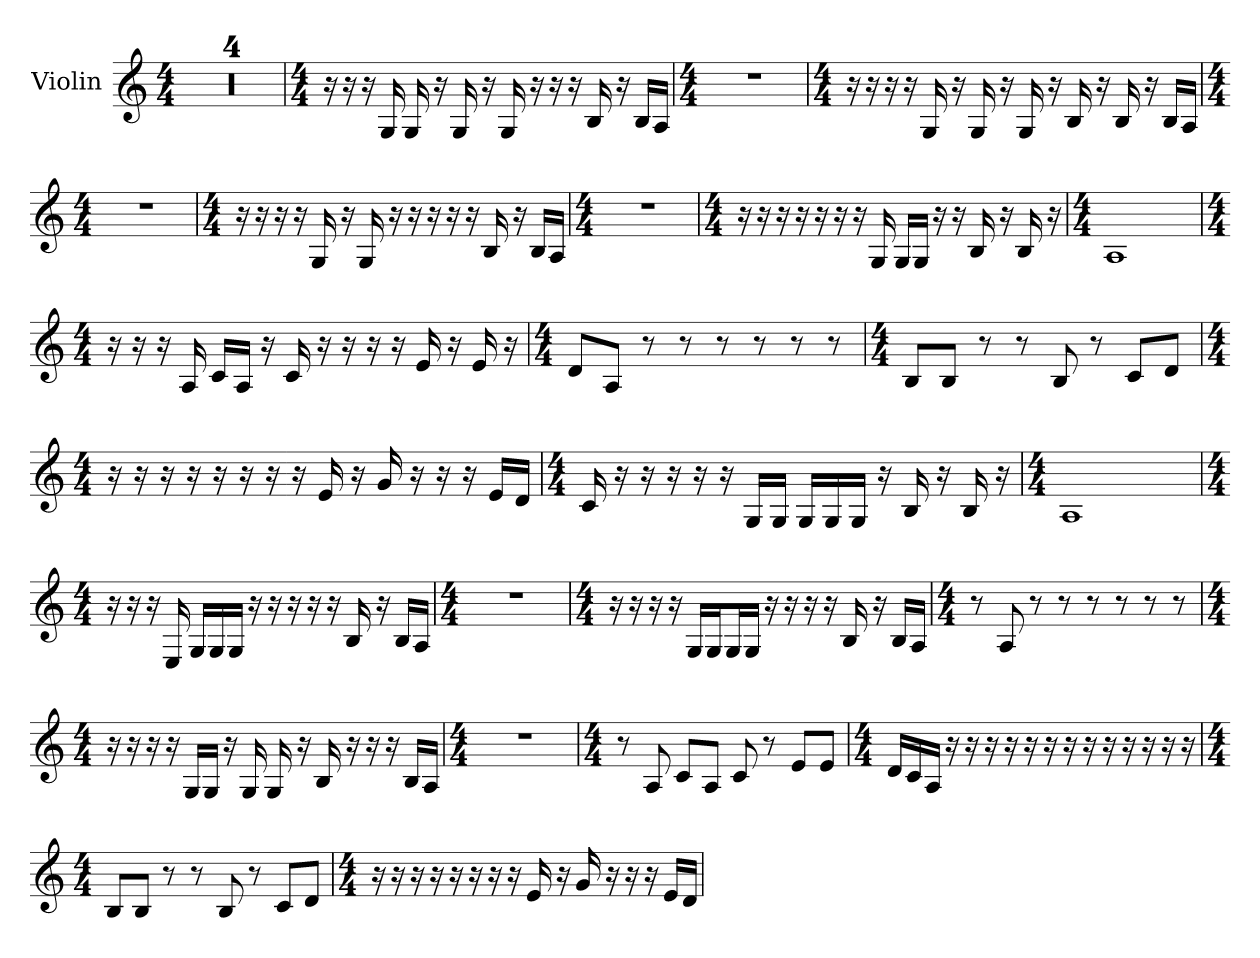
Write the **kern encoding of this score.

**kern
*part1
*staff1
*I"Violin
*I'Vln
*M4/4
=
1r
=
*M4/4
1r
=
*M4/4
1r
=
*M4/4
1r
=
*M4/4
16r
16r
16r
16G
16G
16r
16G
16r
16G
16r
16r
16r
16B
16r
16BLL
16AJJ
=
*M4/4
1r
=
*M4/4
16r
16r
16r
16r
16G
16r
16G
16r
16G
16r
16B
16r
16B
16r
16BLL
16AJJ
=
*M4/4
1r
=
*M4/4
16r
16r
16r
16r
16G
16r
16G
16r
16r
16r
16r
16r
16B
16r
16BLL
16AJJ
=
*M4/4
1r
=
*M4/4
16r
16r
16r
16r
16r
16r
16r
16G
16GLL
16GJJ
16r
16r
16B
16r
16B
16r
=
*M4/4
1A
=
*M4/4
16r
16r
16r
16A
16cLL
16AJJ
16r
16c
16r
16r
16r
16r
16e
16r
16e
16r
=
*M4/4
8dL
8AJ
8r
8r
8r
8r
8r
8r
=
*M4/4
8BL
8BJ
8r
8r
8B
8r
8cL
8dJ
=
*M4/4
16r
16r
16r
16r
16r
16r
16r
16r
16e
16r
16g
16r
16r
16r
16eLL
16dJJ
=
*M4/4
16c
16r
16r
16r
16r
16r
16GLL
16GJJ
16GLL
16G
16GJJ
16r
16B
16r
16B
16r
=
*M4/4
1A
=
*M4/4
16r
16r
16r
16E
16GLL
16G
16GJJ
16r
16r
16r
16r
16r
16B
16r
16BLL
16AJJ
=
*M4/4
1r
=
*M4/4
16r
16r
16r
16r
16GLL
16GJ
16GL
16GJJ
16r
16r
16r
16r
16B
16r
16BLL
16AJJ
=
*M4/4
8r
8A
8r
8r
8r
8r
8r
8r
=
*M4/4
16r
16r
16r
16r
16GLL
16GJJ
16r
16G
16G
16r
16B
16r
16r
16r
16BLL
16AJJ
=
*M4/4
1r
=
*M4/4
8r
8A
8cL
8AJ
8c
8r
8eL
8eJ
=
*M4/4
16dLL
16c
16AJJ
16r
16r
16r
16r
16r
16r
16r
16r
16r
16r
16r
16r
16r
=
*M4/4
8BL
8BJ
8r
8r
8B
8r
8cL
8dJ
=
*M4/4
16r
16r
16r
16r
16r
16r
16r
16r
16e
16r
16g
16r
16r
16r
16eLL
16dJJ
=
*-
